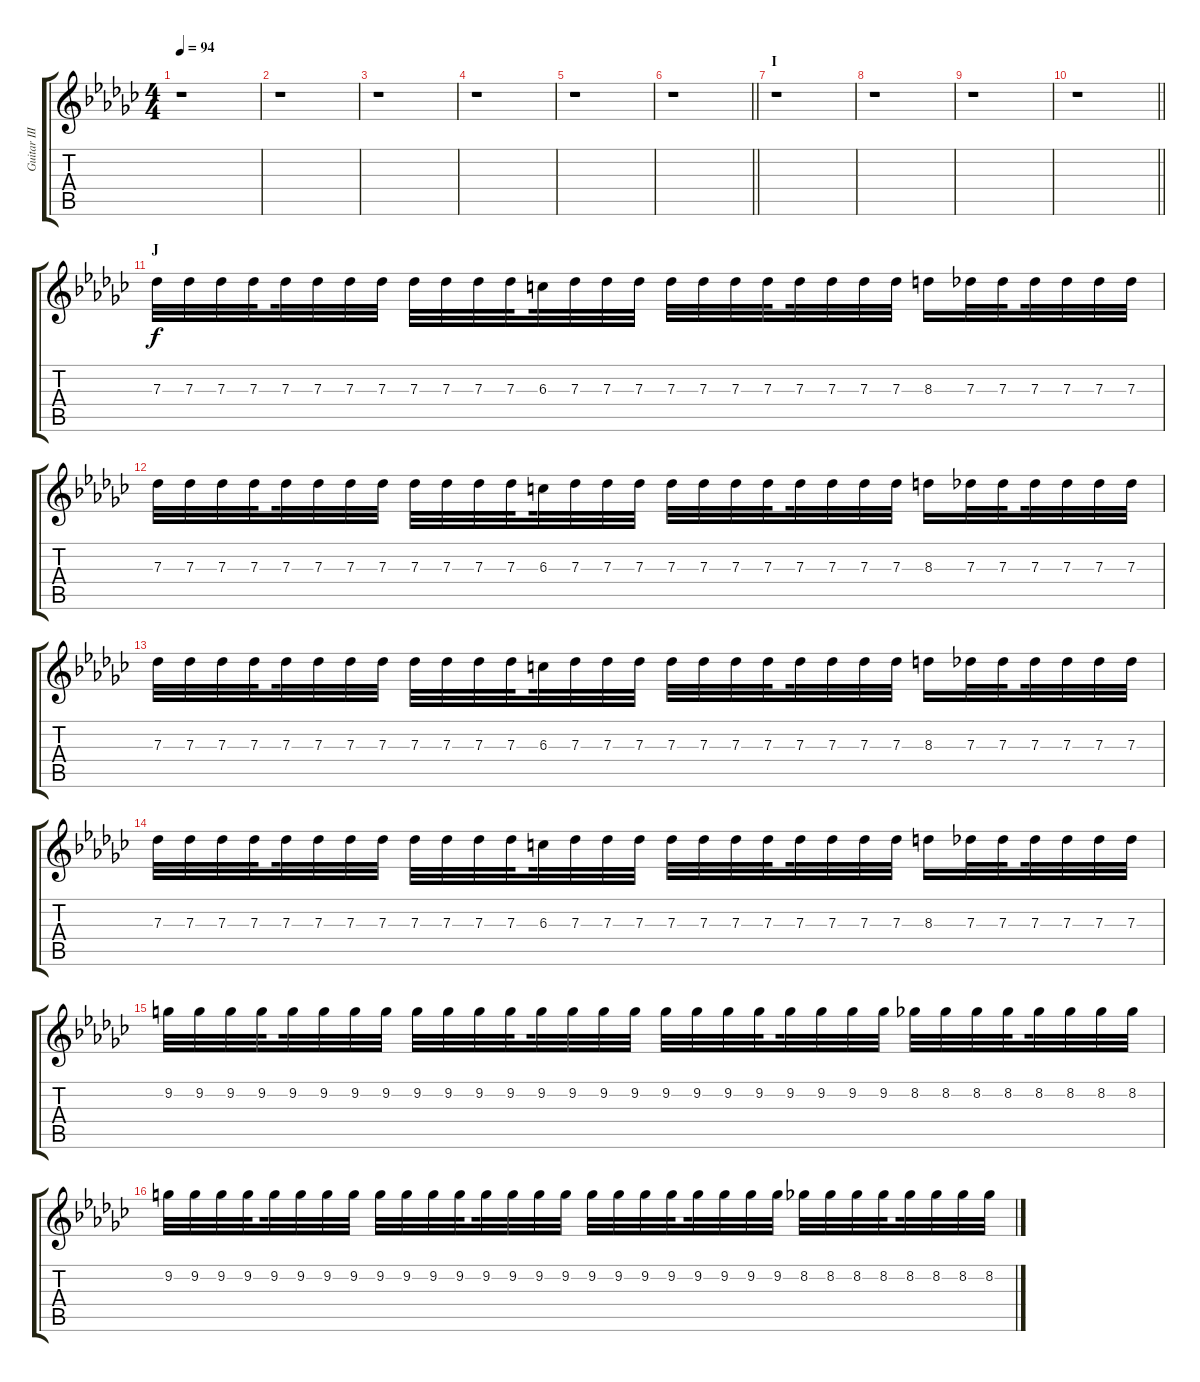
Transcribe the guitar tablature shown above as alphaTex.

\track ("Guitar III" "Guitar III") {instrument distortionguitar}
\staff {score tabs}
\tuning (Eb4 Bb3 Gb3 Db3 Ab2 Db2) {hide}
\ts (4 4)
\tempo 94
\clef g2
\ks ebminor
r.1{dy f} |
r.1 |
r.1 |
r.1 |
r.1 |
\barLineRight lightlight
r.1 |
\section ("" "I")
r.1 |
r.1 |
r.1 |
\barLineRight lightlight
r.1 |
\section ("" "J")
7.3.32 7.3.32 7.3.32 7.3.32{beam splitsecondary} 7.3.32 7.3.32 7.3.32 7.3.32 7.3.32 7.3.32 7.3.32 7.3.32{beam splitsecondary} 6.3.32 7.3.32 7.3.32 7.3.32 7.3.32 7.3.32 7.3.32 7.3.32{beam splitsecondary} 7.3.32 7.3.32 7.3.32 7.3.32 8.3.16 7.3.32 7.3.32{beam splitsecondary} 7.3.32 7.3.32 7.3.32 7.3.32 |
7.3.32 7.3.32 7.3.32 7.3.32{beam splitsecondary} 7.3.32 7.3.32 7.3.32 7.3.32 7.3.32 7.3.32 7.3.32 7.3.32{beam splitsecondary} 6.3.32 7.3.32 7.3.32 7.3.32 7.3.32 7.3.32 7.3.32 7.3.32{beam splitsecondary} 7.3.32 7.3.32 7.3.32 7.3.32 8.3.16 7.3.32 7.3.32{beam splitsecondary} 7.3.32 7.3.32 7.3.32 7.3.32 |
7.3.32 7.3.32 7.3.32 7.3.32{beam splitsecondary} 7.3.32 7.3.32 7.3.32 7.3.32 7.3.32 7.3.32 7.3.32 7.3.32{beam splitsecondary} 6.3.32 7.3.32 7.3.32 7.3.32 7.3.32 7.3.32 7.3.32 7.3.32{beam splitsecondary} 7.3.32 7.3.32 7.3.32 7.3.32 8.3.16 7.3.32 7.3.32{beam splitsecondary} 7.3.32 7.3.32 7.3.32 7.3.32 |
7.3.32 7.3.32 7.3.32 7.3.32{beam splitsecondary} 7.3.32 7.3.32 7.3.32 7.3.32 7.3.32 7.3.32 7.3.32 7.3.32{beam splitsecondary} 6.3.32 7.3.32 7.3.32 7.3.32 7.3.32 7.3.32 7.3.32 7.3.32{beam splitsecondary} 7.3.32 7.3.32 7.3.32 7.3.32 8.3.16 7.3.32 7.3.32{beam splitsecondary} 7.3.32 7.3.32 7.3.32 7.3.32 |
9.2.32 9.2.32 9.2.32 9.2.32{beam splitsecondary} 9.2.32 9.2.32 9.2.32 9.2.32 9.2.32 9.2.32 9.2.32 9.2.32{beam splitsecondary} 9.2.32 9.2.32 9.2.32 9.2.32 9.2.32 9.2.32 9.2.32 9.2.32{beam splitsecondary} 9.2.32 9.2.32 9.2.32 9.2.32 8.2.32 8.2.32 8.2.32 8.2.32{beam splitsecondary} 8.2.32 8.2.32 8.2.32 8.2.32 |
9.2.32 9.2.32 9.2.32 9.2.32{beam splitsecondary} 9.2.32 9.2.32 9.2.32 9.2.32 9.2.32 9.2.32 9.2.32 9.2.32{beam splitsecondary} 9.2.32 9.2.32 9.2.32 9.2.32 9.2.32 9.2.32 9.2.32 9.2.32{beam splitsecondary} 9.2.32 9.2.32 9.2.32 9.2.32 8.2.32 8.2.32 8.2.32 8.2.32{beam splitsecondary} 8.2.32 8.2.32 8.2.32 8.2.32
